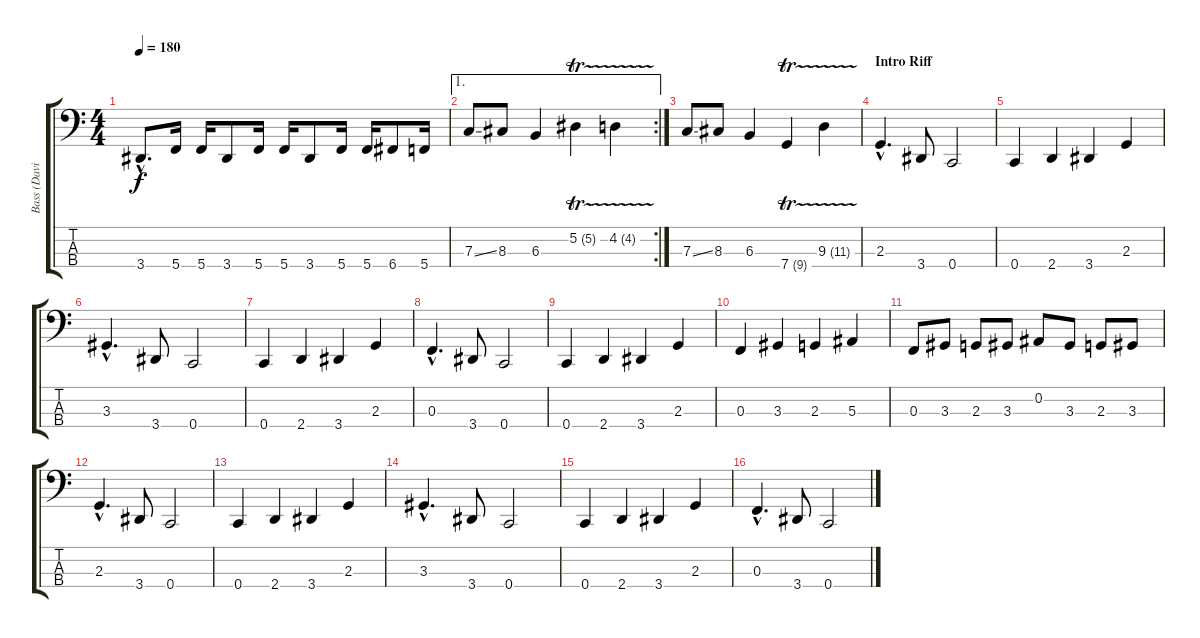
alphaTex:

\track ("Bass (David)" "Bass (Davi") {instrument electricbassfinger}
\staff {score tabs}
\tuning (Eb2 Bb1 F1 C1) {hide}
\ts (4 4)
\tempo 180
\clef f4
\ks c
3.4{hac}.8{d dy f} 5.4.16 5.4.16 3.4.8 5.4.16 5.4.16 3.4.8 5.4.16 5.4.16 6.4.8 5.4.16 |
\ae 1
\rc 2
7.3{ss}.8 8.3.8 6.3.4 5.2{tr (5 16)}.4 4.2{tr (4 16)}.4 |
7.3{ss}.8 8.3.8 6.3.4 7.4{tr (9 16)}.4 9.3{tr (11 16)}.4 |
\section ("" "Intro Riff")
2.3{hac}.4{d} 3.4.8 0.4.2 |
0.4.4 2.4.4 3.4.4 2.3.4 |
3.3{hac}.4{d} 3.4.8 0.4.2 |
0.4.4 2.4.4 3.4.4 2.3.4 |
0.3{hac}.4{d} 3.4.8 0.4.2 |
0.4.4 2.4.4 3.4.4 2.3.4 |
0.3.4 3.3.4 2.3.4 5.3.4 |
0.3.8 3.3.8 2.3.8 3.3.8 0.2.8 3.3.8 2.3.8 3.3.8 |
2.3{hac}.4{d} 3.4.8 0.4.2 |
0.4.4 2.4.4 3.4.4 2.3.4 |
3.3{hac}.4{d} 3.4.8 0.4.2 |
0.4.4 2.4.4 3.4.4 2.3.4 |
0.3{hac}.4{d} 3.4.8 0.4.2
